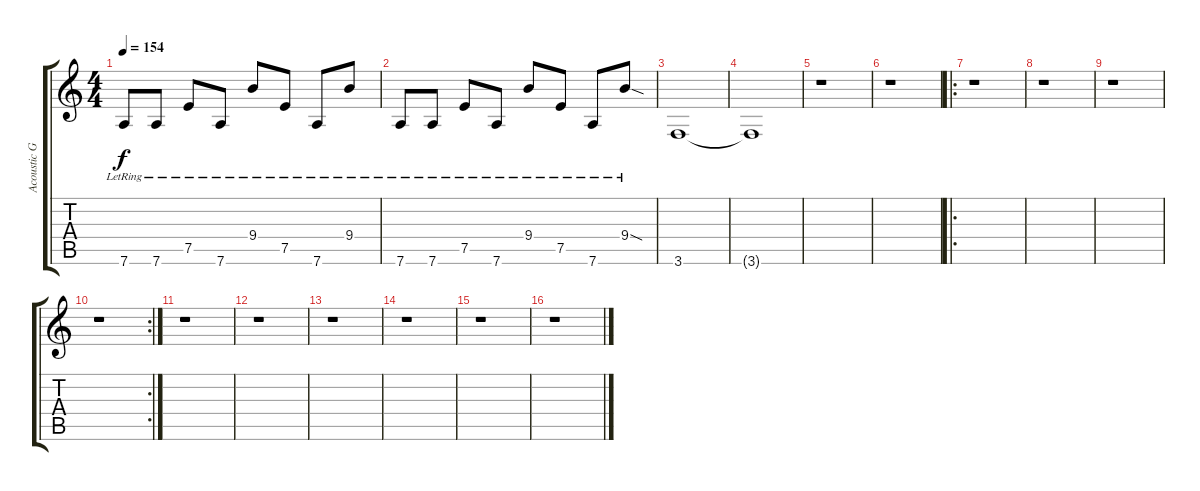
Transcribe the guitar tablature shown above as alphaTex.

\track ("Acoustic Guitar" "Acoustic G") {instrument acousticguitarsteel}
\staff {score tabs}
\tuning (E4 B3 G3 D3 A2 D2) {hide}
\ts (4 4)
\tempo 154
\clef g2
\ks c
7.6{lr}.8{dy f} 7.6{lr}.8 7.5{lr}.8 7.6{lr}.8 9.4{lr}.8 7.5{lr}.8 7.6{lr}.8 9.4{lr}.8 |
7.6{lr}.8 7.6{lr}.8 7.5{lr}.8 7.6{lr}.8 9.4{lr}.8 7.5{lr}.8 7.6{lr}.8 9.4{sod lr}.8 |
3.6.1 |
3.6{t}.1 |
r.1 |
r.1 |
\ro
r.1 |
r.1 |
r.1 |
\rc 2
r.1 |
r.1 |
r.1 |
r.1 |
r.1 |
r.1 |
r.1
